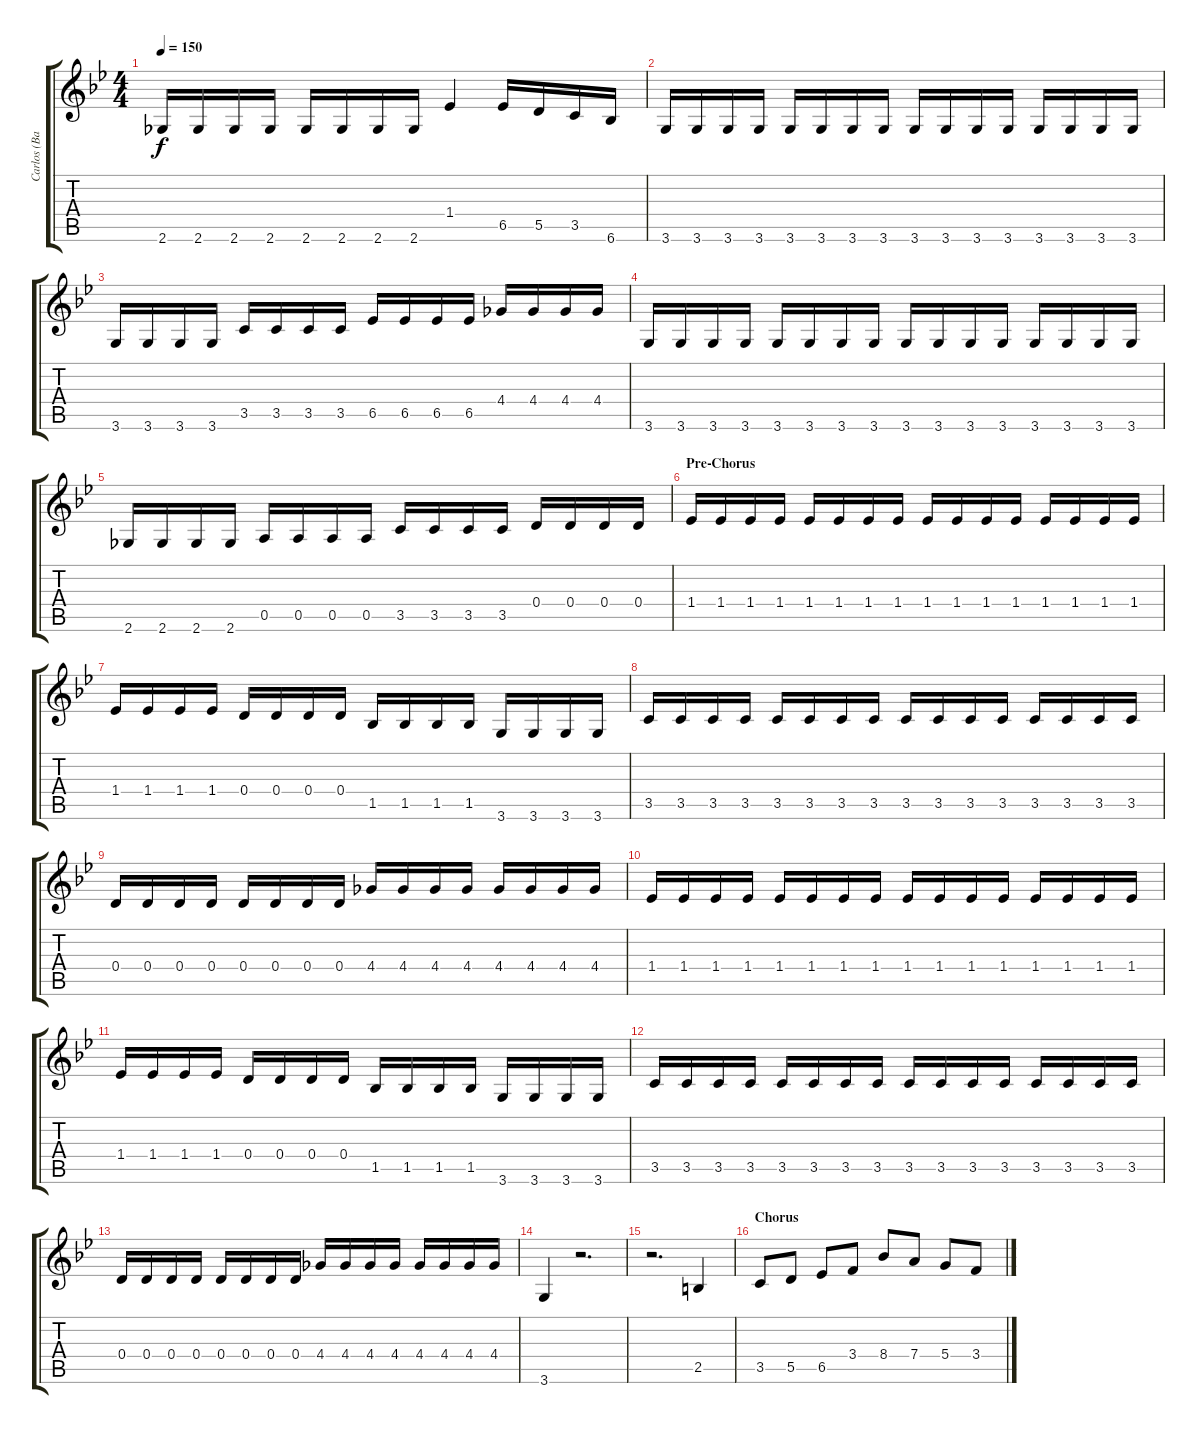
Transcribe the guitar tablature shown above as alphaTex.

\track ("Carlos (Bass)" "Carlos (Ba") {instrument electricbassfinger}
\staff {score tabs}
\tuning (E4 B3 G3 D3 A2 E2) {hide}
\ts (4 4)
\tempo 150
\clef g2
\ks gminor
2.6.16{dy f} 2.6.16 2.6.16 2.6.16 2.6.16 2.6.16 2.6.16 2.6.16 1.4.4 6.5.16 5.5.16 3.5.16 6.6.16 |
3.6.16 3.6.16 3.6.16 3.6.16 3.6.16 3.6.16 3.6.16 3.6.16 3.6.16 3.6.16 3.6.16 3.6.16 3.6.16 3.6.16 3.6.16 3.6.16 |
3.6.16 3.6.16 3.6.16 3.6.16 3.5.16 3.5.16 3.5.16 3.5.16 6.5.16 6.5.16 6.5.16 6.5.16 4.4.16 4.4.16 4.4.16 4.4.16 |
3.6.16 3.6.16 3.6.16 3.6.16 3.6.16 3.6.16 3.6.16 3.6.16 3.6.16 3.6.16 3.6.16 3.6.16 3.6.16 3.6.16 3.6.16 3.6.16 |
2.6.16 2.6.16 2.6.16 2.6.16 0.5.16 0.5.16 0.5.16 0.5.16 3.5.16 3.5.16 3.5.16 3.5.16 0.4.16 0.4.16 0.4.16 0.4.16 |
\section ("" "Pre-Chorus")
1.4.16 1.4.16 1.4.16 1.4.16 1.4.16 1.4.16 1.4.16 1.4.16 1.4.16 1.4.16 1.4.16 1.4.16 1.4.16 1.4.16 1.4.16 1.4.16 |
1.4.16 1.4.16 1.4.16 1.4.16 0.4.16 0.4.16 0.4.16 0.4.16 1.5.16 1.5.16 1.5.16 1.5.16 3.6.16 3.6.16 3.6.16 3.6.16 |
3.5.16 3.5.16 3.5.16 3.5.16 3.5.16 3.5.16 3.5.16 3.5.16 3.5.16 3.5.16 3.5.16 3.5.16 3.5.16 3.5.16 3.5.16 3.5.16 |
0.4.16 0.4.16 0.4.16 0.4.16 0.4.16 0.4.16 0.4.16 0.4.16 4.4.16 4.4.16 4.4.16 4.4.16 4.4.16 4.4.16 4.4.16 4.4.16 |
1.4.16 1.4.16 1.4.16 1.4.16 1.4.16 1.4.16 1.4.16 1.4.16 1.4.16 1.4.16 1.4.16 1.4.16 1.4.16 1.4.16 1.4.16 1.4.16 |
1.4.16 1.4.16 1.4.16 1.4.16 0.4.16 0.4.16 0.4.16 0.4.16 1.5.16 1.5.16 1.5.16 1.5.16 3.6.16 3.6.16 3.6.16 3.6.16 |
3.5.16 3.5.16 3.5.16 3.5.16 3.5.16 3.5.16 3.5.16 3.5.16 3.5.16 3.5.16 3.5.16 3.5.16 3.5.16 3.5.16 3.5.16 3.5.16 |
0.4.16 0.4.16 0.4.16 0.4.16 0.4.16 0.4.16 0.4.16 0.4.16 4.4.16 4.4.16 4.4.16 4.4.16 4.4.16 4.4.16 4.4.16 4.4.16 |
3.6.4 r.2{d} |
r.2{d} 2.5.4 |
\section ("" "Chorus")
3.5.8 5.5.8 6.5.8 3.4.8 8.4.8 7.4.8 5.4.8 3.4.8
